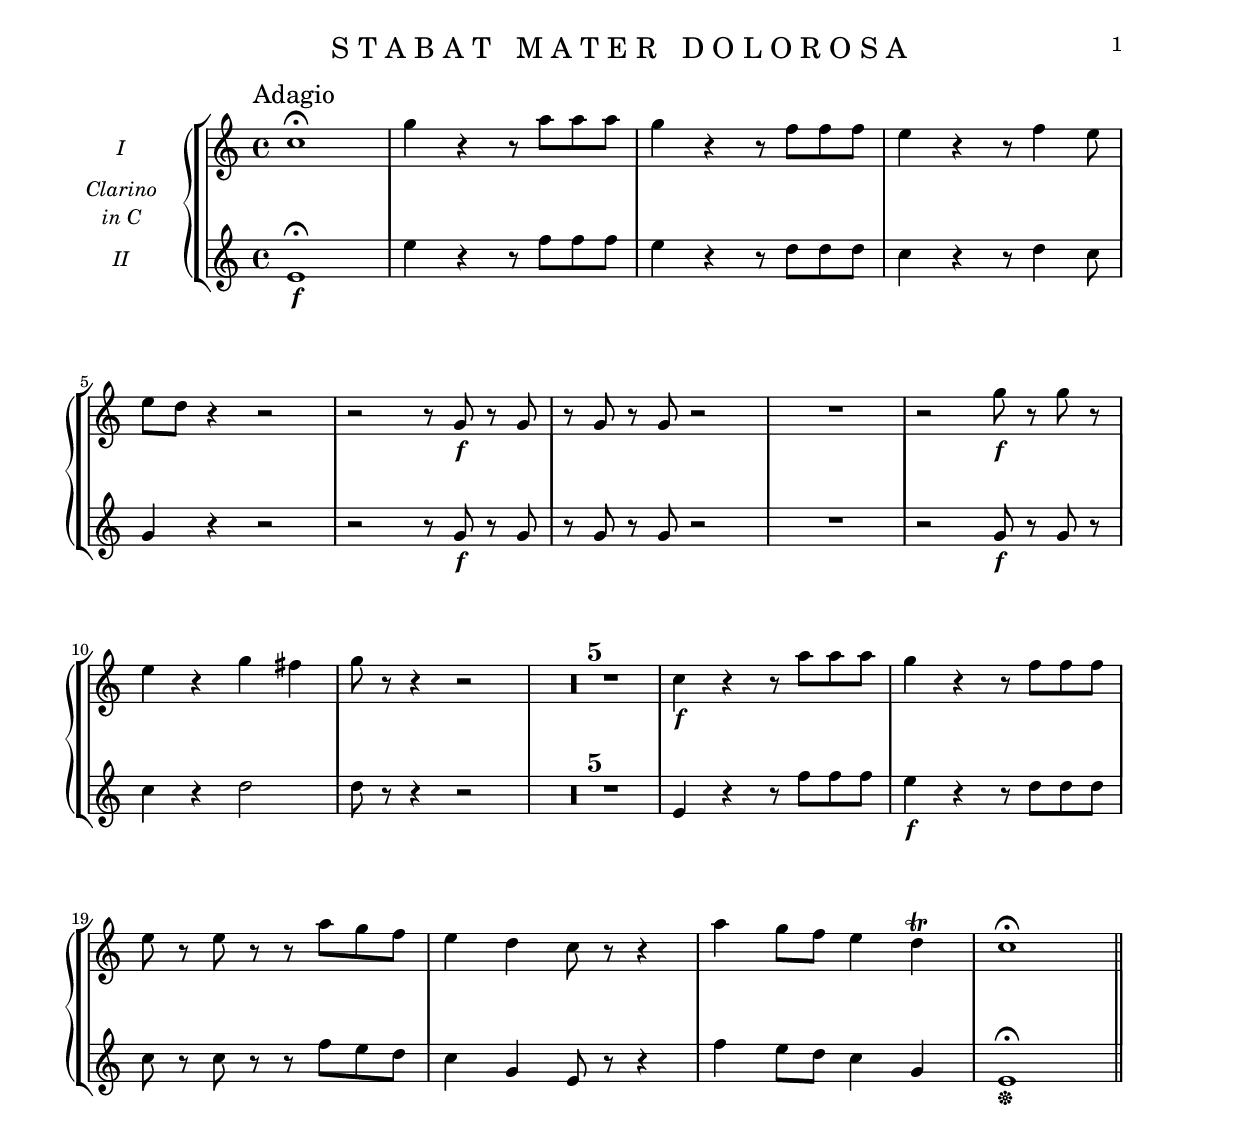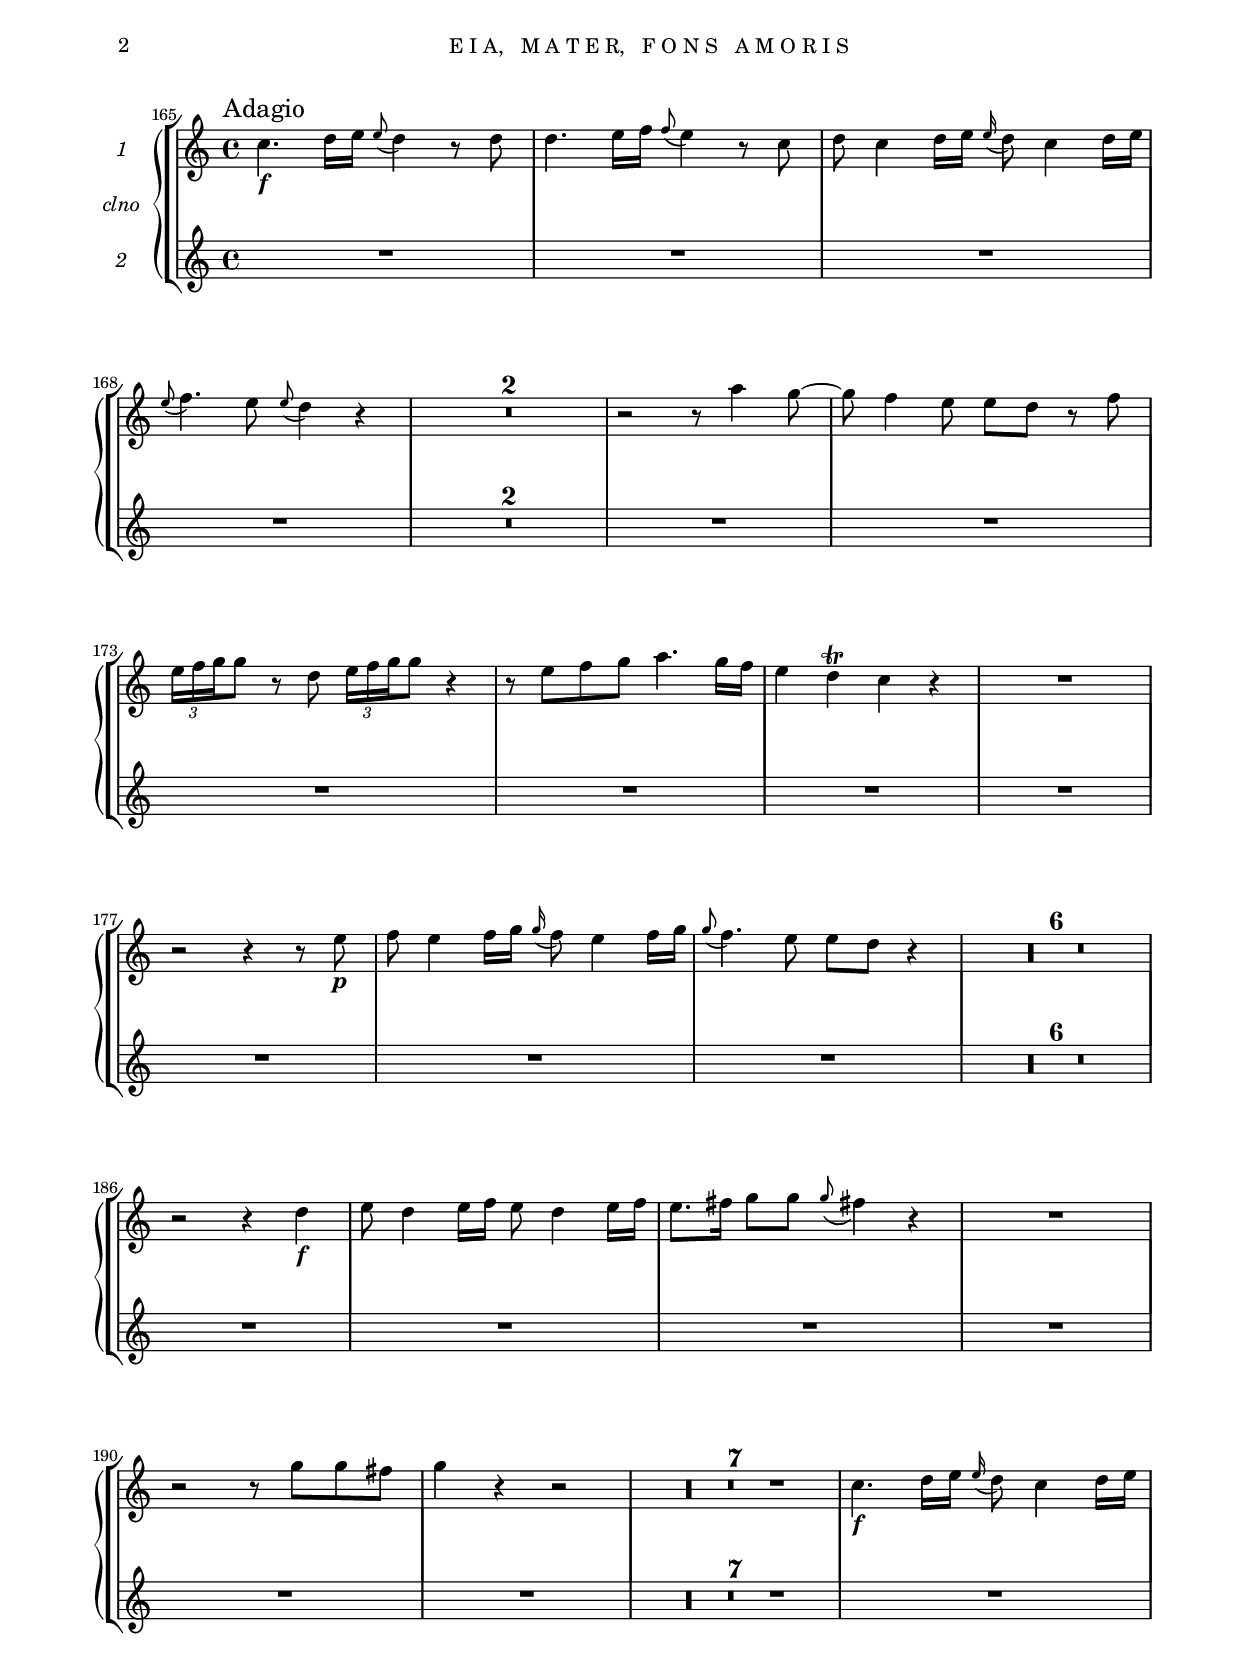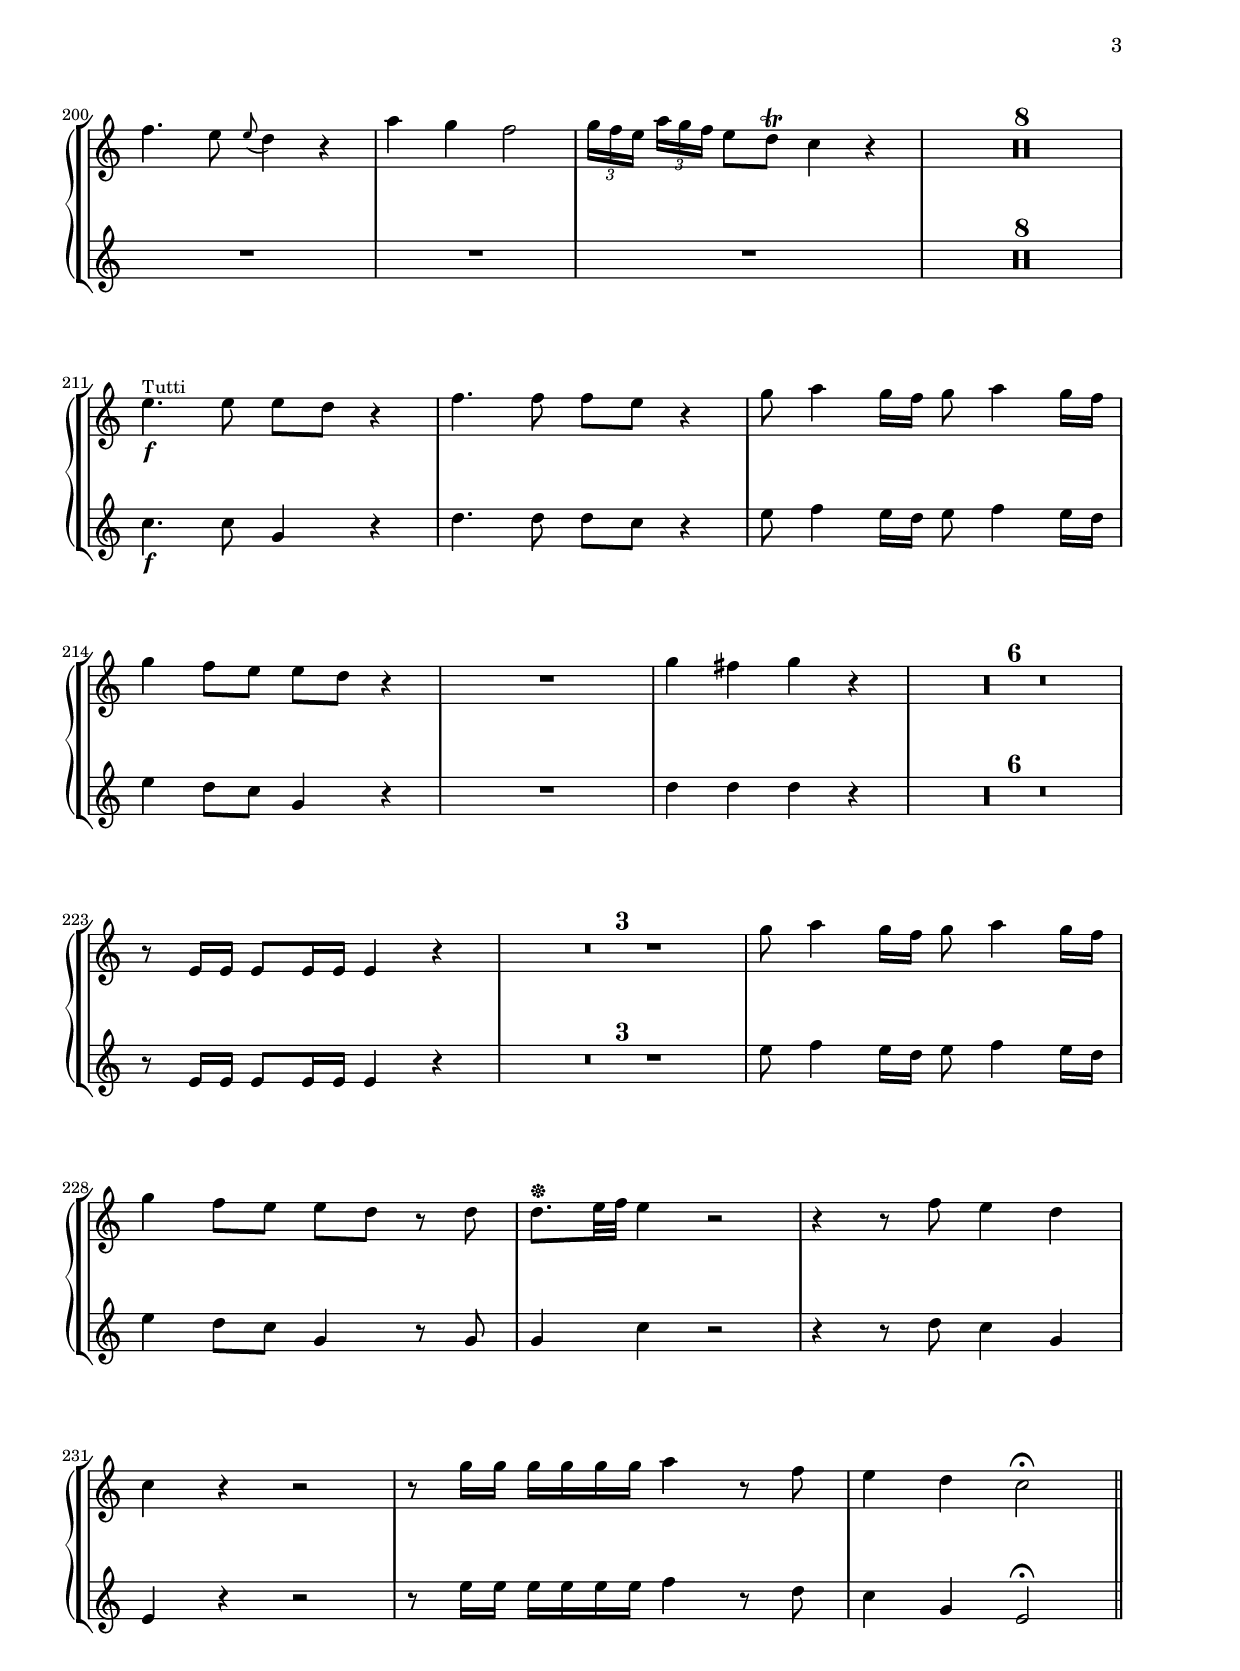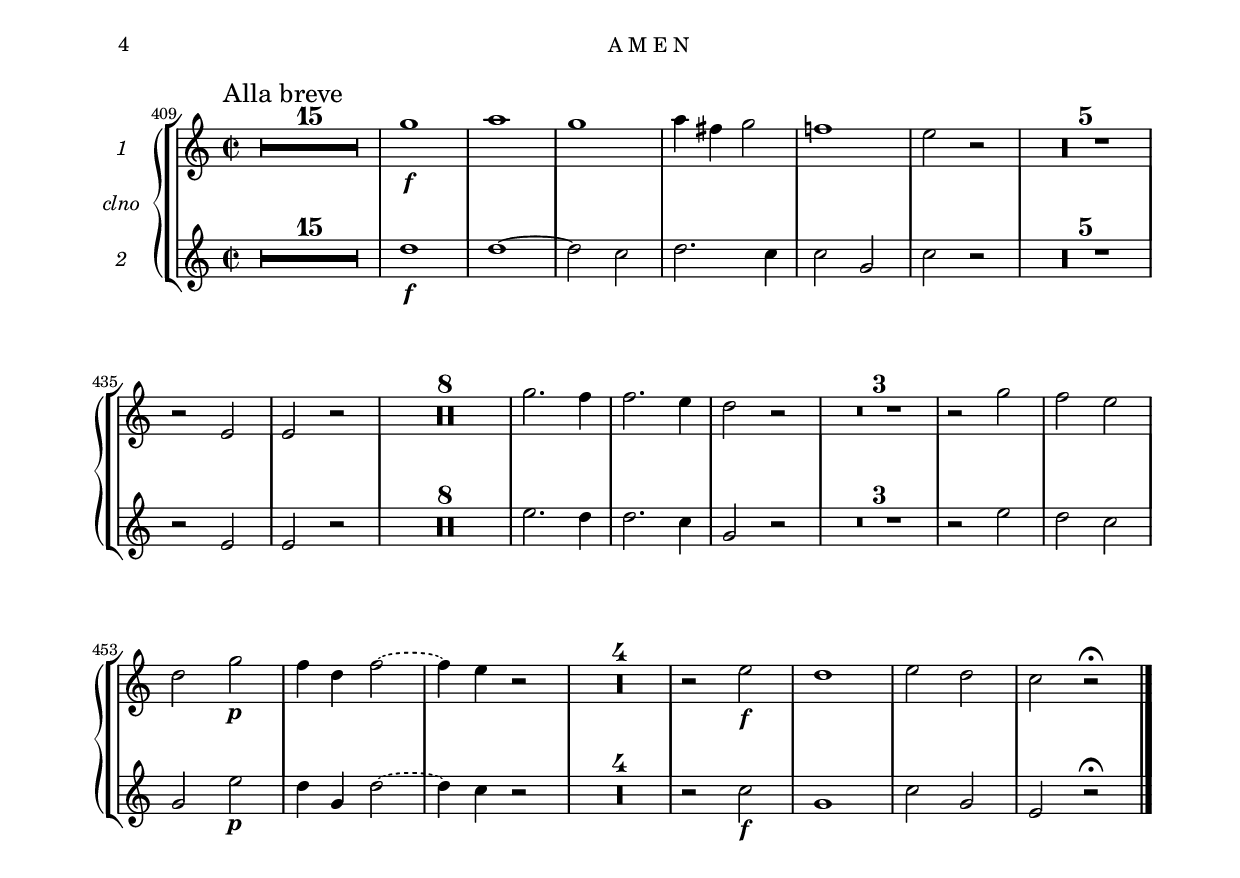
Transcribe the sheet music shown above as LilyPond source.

% (c) 2020 by Wolfgang Esser-Skala.
% This file is licensed under the Creative Commons Attribution-NonCommercial-ShareAlike 4.0 International License.
% To view a copy of this license, visit http://creativecommons.org/licenses/by-nc-sa/4.0/.

\version "2.22.0"

\include "../definitions.ly"

\paper {
	indent = 1\cm
	top-margin = 1.5\cm
	system-separator-markup = ##f
	system-system-spacing =
    #'((basic-distance . 17)
       (minimum-distance . 17)
       (padding . -100)
       (stretchability . 0))

	top-system-spacing =
    #'((basic-distance . 12)
       (minimum-distance . 12)
       (padding . -100)
       (stretchability . 0))

	top-markup-spacing =
    #'((basic-distance . 0)
       (minimum-distance . 0)
       (padding . -100)
       (stretchability . 0))

	markup-system-spacing =
    #'((basic-distance . 12)
       (minimum-distance . 12)
       (padding . -100)
       (stretchability . 0))

	last-bottom-spacing =
    #'((basic-distance . 0)
       (minimum-distance . 0)
       (padding . 0)
       (stretchability . 1.0e7))

	systems-per-page = #6
}

#(set-global-staff-size 17.82)

\layout {
	\context {
		\GrandStaff
		instrumentName = "clno"
		\override StaffGrouper.staffgroup-staff-spacing =
			#'((basic-distance . 12)
				(minimum-distance . 12)
				(padding . -100)
				(stretchability . 0))
		\override StaffGrouper.staff-staff-spacing =
			#'((basic-distance . 12)
				(minimum-distance . 12)
				(padding . -100)
				(stretchability . 0))

	}
	\context {
		\Staff
		instrumentName = "timp"
	}
}


\book {
	\bookpart {
		\header {
			title = "S T A B A T   M A T E R   D O L O R O S A"
		}
		\paper {
			indent = 2\cm
			systems-per-page = #4
		}
		\score {
			<<
				\new StaffGroup <<
					\new GrandStaff <<
						\set GrandStaff.instrumentName = \markup { \center-column { "Clarino" "in C" } }
						\new Staff {
							\set Staff.instrumentName = "I"
							\StabatMaterClarinoI
						}
						\new Staff {
							\set Staff.instrumentName = "II"
							\StabatMaterClarinoII
						}
					>>
				>>
			>>
		}
	}
	\bookpart {
		\header {
			subtitle = "E I A,   M A T E R,   F O N S   A M O R I S"
		}
		\score {
			<<
				\new StaffGroup <<
					\new GrandStaff <<
						\set GrandStaff.instrumentName = "clno"
						\new Staff {
							\set Staff.instrumentName = "1"
							\EiaMaterClarinoI
						}
						\new Staff {
							\set Staff.instrumentName = "2"
							\EiaMaterClarinoII
						}
					>>
				>>
			>>
		}
	}
	\bookpart {
		\header {
			subtitle = "A M E N"
		}
		\paper { systems-per-page = #3 }
		\score {
			<<
				\new StaffGroup <<
					\new GrandStaff <<
						\set GrandStaff.instrumentName = "clno"
						\new Staff {
							\set Staff.instrumentName = "1"
							\AmenClarinoI
						}
						\new Staff {
							\set Staff.instrumentName = "2"
							\AmenClarinoII
						}
					>>
				>>
			>>
		}
	}
}
